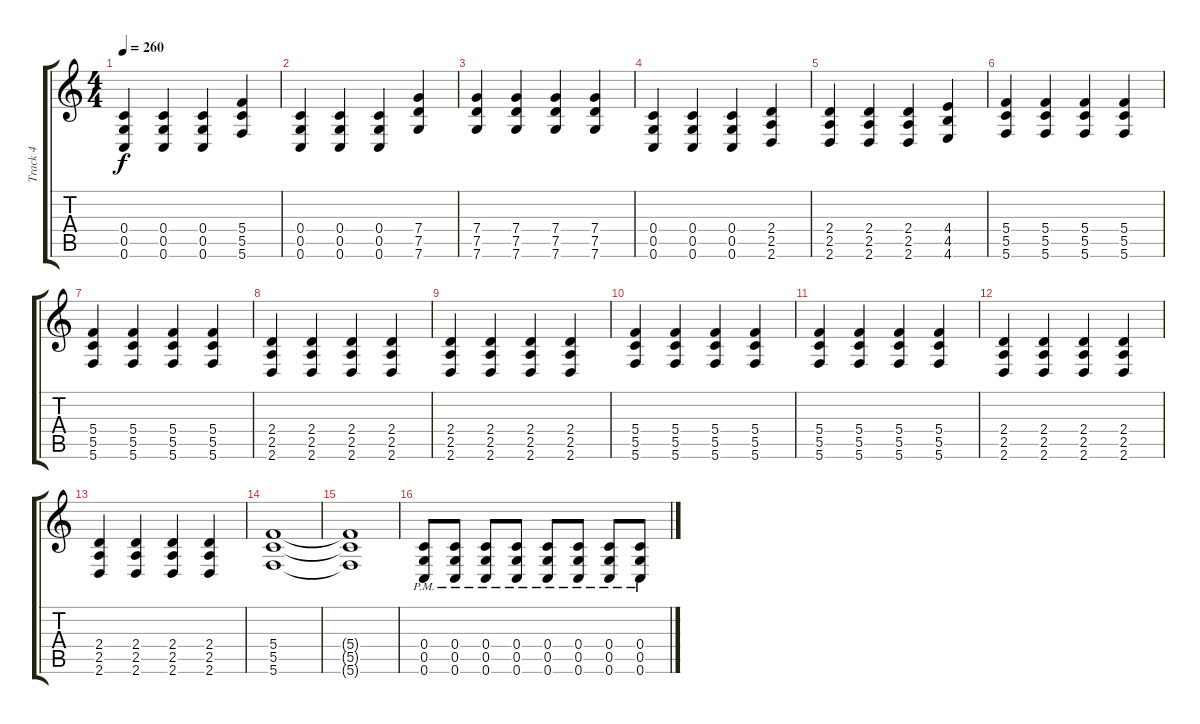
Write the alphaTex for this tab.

\track ("Track 4" "Track 4") {instrument overdrivenguitar}
\staff {score tabs}
\tuning (D4 A3 F3 C3 G2 C2) {hide}
\ts (4 4)
\tempo 260
\clef g2
\ks c
(0.4 0.5 0.6).4{dy f} (0.4 0.5 0.6).4 (0.4 0.5 0.6).4 (5.4 5.5 5.6).4 |
(0.4 0.5 0.6).4 (0.4 0.5 0.6).4 (0.4 0.5 0.6).4 (7.4 7.5 7.6).4 |
(7.4 7.5 7.6).4 (7.4 7.5 7.6).4 (7.4 7.5 7.6).4 (7.4 7.5 7.6).4 |
(0.4 0.5 0.6).4 (0.4 0.5 0.6).4 (0.4 0.5 0.6).4 (2.4 2.5 2.6).4 |
(2.4 2.5 2.6).4 (2.4 2.5 2.6).4 (2.4 2.5 2.6).4 (4.4 4.5 4.6).4 |
(5.4 5.5 5.6).4 (5.4 5.5 5.6).4 (5.4 5.5 5.6).4 (5.4 5.5 5.6).4 |
(5.4 5.5 5.6).4 (5.4 5.5 5.6).4 (5.4 5.5 5.6).4 (5.4 5.5 5.6).4 |
(2.4 2.5 2.6).4 (2.4 2.5 2.6).4 (2.4 2.5 2.6).4 (2.4 2.5 2.6).4 |
(2.4 2.5 2.6).4 (2.4 2.5 2.6).4 (2.4 2.5 2.6).4 (2.4 2.5 2.6).4 |
(5.4 5.5 5.6).4 (5.4 5.5 5.6).4 (5.4 5.5 5.6).4 (5.4 5.5 5.6).4 |
(5.4 5.5 5.6).4 (5.4 5.5 5.6).4 (5.4 5.5 5.6).4 (5.4 5.5 5.6).4 |
(2.4 2.5 2.6).4 (2.4 2.5 2.6).4 (2.4 2.5 2.6).4 (2.4 2.5 2.6).4 |
(2.4 2.5 2.6).4 (2.4 2.5 2.6).4 (2.4 2.5 2.6).4 (2.4 2.5 2.6).4 |
(5.4 5.5 5.6).1 |
(5.4{t} 5.5{t} 5.6{t}).1 |
(0.4{pm} 0.5{pm} 0.6{pm}).8 (0.4{pm} 0.5{pm} 0.6{pm}).8 (0.4{pm} 0.5{pm} 0.6{pm}).8 (0.4{pm} 0.5{pm} 0.6{pm}).8 (0.4{pm} 0.5{pm} 0.6{pm}).8 (0.4{pm} 0.5{pm} 0.6{pm}).8 (0.4{pm} 0.5{pm} 0.6{pm}).8 (0.4{pm} 0.5{pm} 0.6{pm}).8
